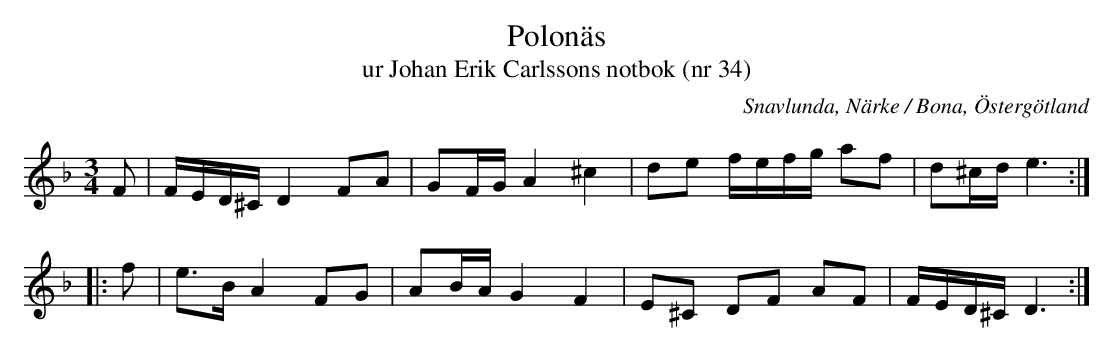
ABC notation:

X:1
T:Polonäs
T:ur Johan Erik Carlssons notbok (nr 34)
O:Snavlunda, Närke / Bona, Östergötland
M:3/4
L:1/16
K:Dm
F2 | FED^C D4 F2A2 | G2FG A4 ^c4 | d2e2 fefg a2f2 | d2^cd e6 ::
f2 | e2>B2 A4 F2G2 | A2BA G4 F4 | E2^C2 D2F2 A2F2 | FED^C D6 :|
